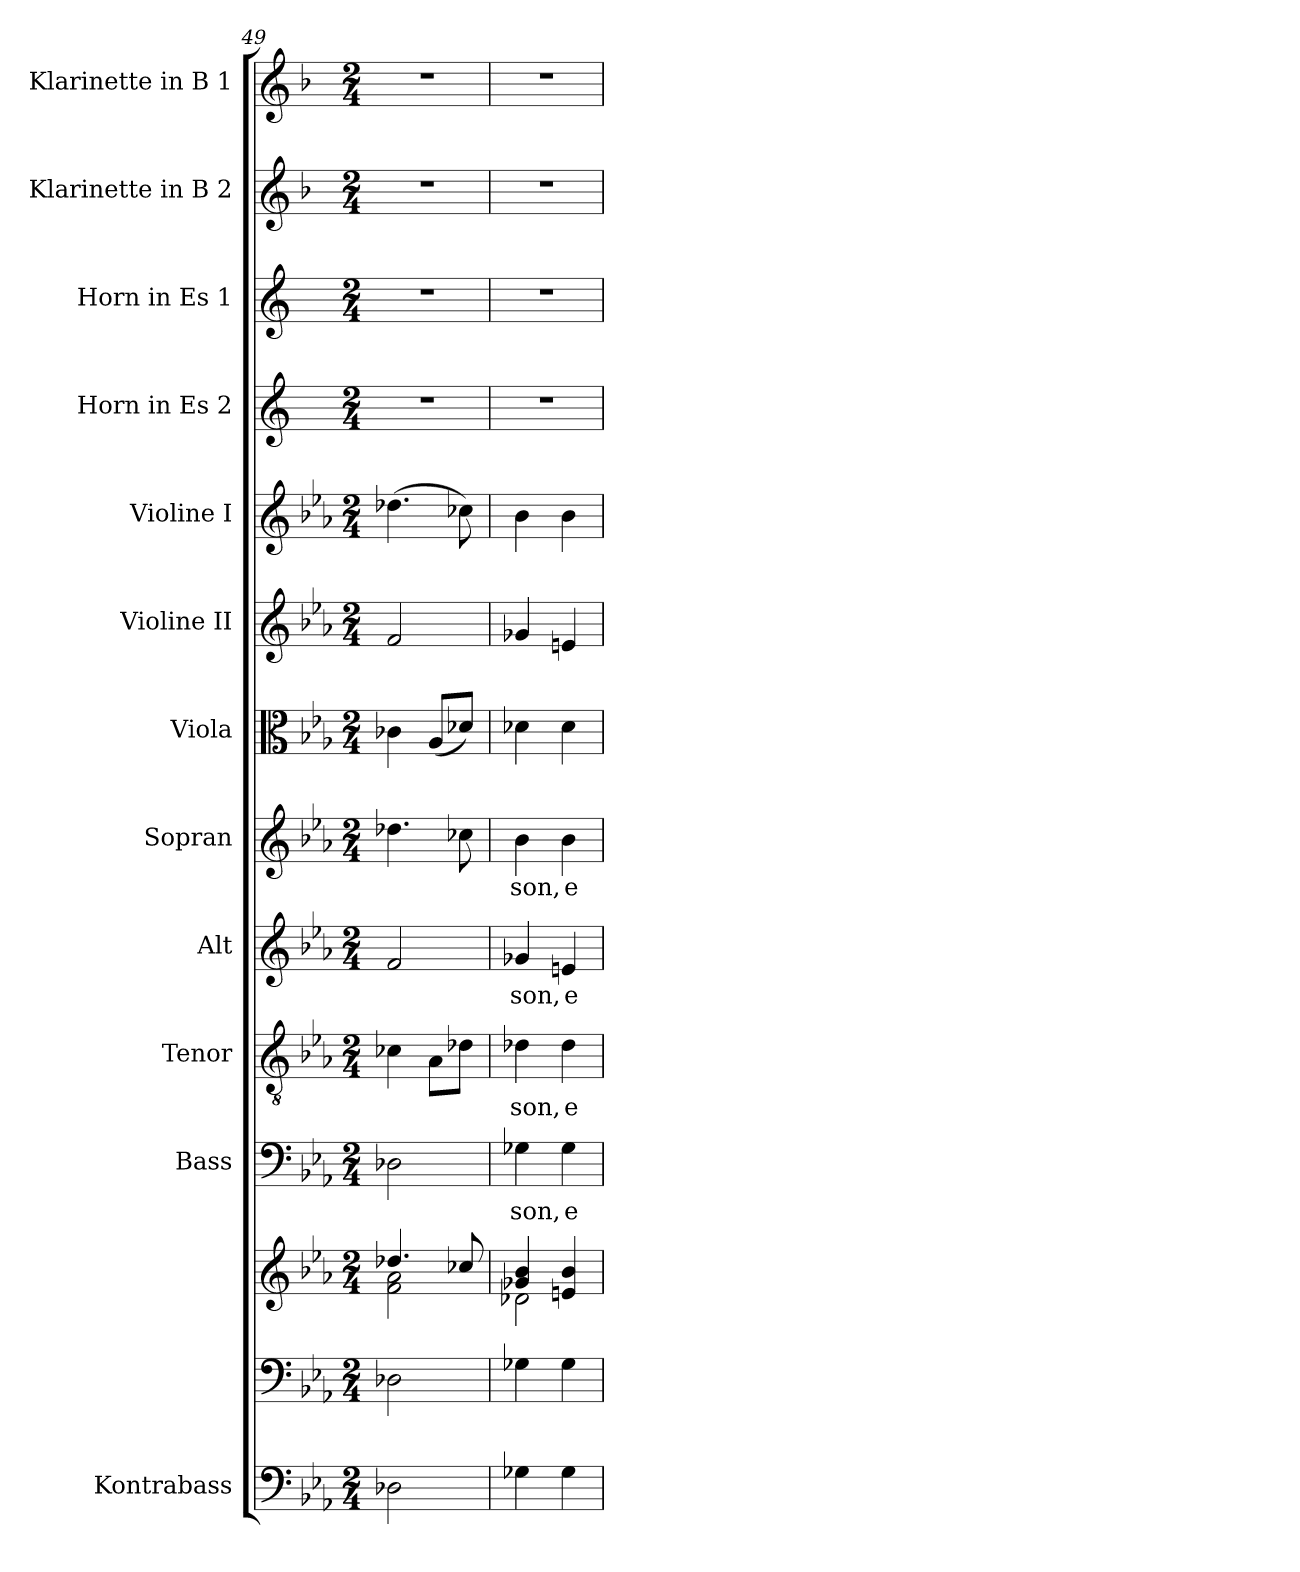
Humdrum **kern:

**kern	**kern	**kern	**kern	**text	**kern	**text	**kern	**text	**kern	**text	**kern	**kern	**kern	**kern	**kern	**kern	**kern
*part13	*part12	*part12	*part11	*part11	*part10	*part10	*part9	*part9	*part8	*part8	*part7	*part6	*part5	*part4	*part3	*part2	*part1
*staff14	*staff13	*staff12	*staff11	*staff11	*staff10	*staff10	*staff9	*staff9	*staff8	*staff8	*staff7	*staff6	*staff5	*staff4	*staff3	*staff2	*staff1
*I"Kontrabass	*	*	*I"Bass	*	*I"Tenor	*	*I"Alt	*	*I"Sopran	*	*I"Viola	*I"Violine II	*I"Violine I	*I"Horn in Es 2	*I"Horn in Es 1	*I"Klarinette in B 2	*I"Klarinette in B 1
*I'Kb.	*	*	*I'B	*	*I'T	*	*I'A	*	*I'S	*	*I'Vla.	*I'Vl. II	*I'Vl. I	*I'Hrn. 2	*I'Hrn. 1	*	*
*clefF4	*clefF4	*clefG2	*clefF4	*	*clefGv2	*	*clefG2	*	*clefG2	*	*clefC3	*clefG2	*clefG2	*clefG2	*clefG2	*clefG2	*clefG2
*ITrd7c12	*	*	*	*	*	*	*	*	*	*	*	*	*	*ITrd5c9	*ITrd5c9	*ITrd1c2	*ITrd1c2
*k[b-e-a-]	*k[b-e-a-]	*k[b-e-a-]	*k[b-e-a-]	*	*k[b-e-a-]	*	*k[b-e-a-]	*	*k[b-e-a-]	*	*k[b-e-a-]	*k[b-e-a-]	*k[b-e-a-]	*k[b-e-a-]	*k[b-e-a-]	*k[b-e-a-]	*k[b-e-a-]
*E-:	*E-:	*E-:	*E-:	*	*E-:	*	*E-:	*	*E-:	*	*E-:	*E-:	*E-:	*E-:	*E-:	*E-:	*E-:
*M2/4	*M2/4	*M2/4	*M2/4	*	*M2/4	*	*M2/4	*	*M2/4	*	*M2/4	*M2/4	*M2/4	*M2/4	*M2/4	*M2/4	*M2/4
=49	=49	=49	=49	=49	=49	=49	=49	=49	=49	=49	=49	=49	=49	=49	=49	=49	=49
*	*	*^	*	*	*	*	*	*	*	*	*	*	*	*	*	*	*
2DD-X\	2D-X\	4.dd-X/	2f\ 2a-\	2D-X\	.	4c-X\	.	2f/	.	4.dd-X\	.	4c-X\	2f/	(>4.dd-X\	2r	2r	2r	2r
.	.	.	.	.	.	8A-\L	.	.	.	.	.	(<8A-/L	.	.	.	.	.	.
.	.	8cc-X/	.	.	.	8d-X\J	.	.	.	8cc-X\	.	8d-X/J)	.	8cc-X\)	.	.	.	.
=50	=50	=50	=50	=50	=50	=50	=50	=50	=50	=50	=50	=50	=50	=50	=50	=50	=50	=50
!	!	!	!	!	!LO:LY:b	!	!LO:LY:b	!	!LO:LY:b	!	!LO:LY:b	!	!	!	!	!	!	!
4GG-X\	4G-X\	4g-X/ 4b-/	2d-X\	4G-X\	-son,	4d-X\	-son,	4g-X/	-son,	4b-\	-son,	4d-X\	4g-X/	4b-\	2r	2r	2r	2r
!	!	!	!	!	!LO:LY:b	!	!LO:LY:b	!	!LO:LY:b	!	!LO:LY:b	!	!	!	!	!	!	!
4GG-\	4G-\	4en/ 4b-/	.	4G-\	e-	4d-\	e-	4en/	e-	4b-\	e-	4d-\	4en/	4b-\	.	.	.	.
*	*	*v	*v	*	*	*	*	*	*	*	*	*	*	*	*	*	*	*
=	=	=	=	=	=	=	=	=	=	=	=	=	=	=	=	=	=
*-	*-	*-	*-	*-	*-	*-	*-	*-	*-	*-	*-	*-	*-	*-	*-	*-	*-
